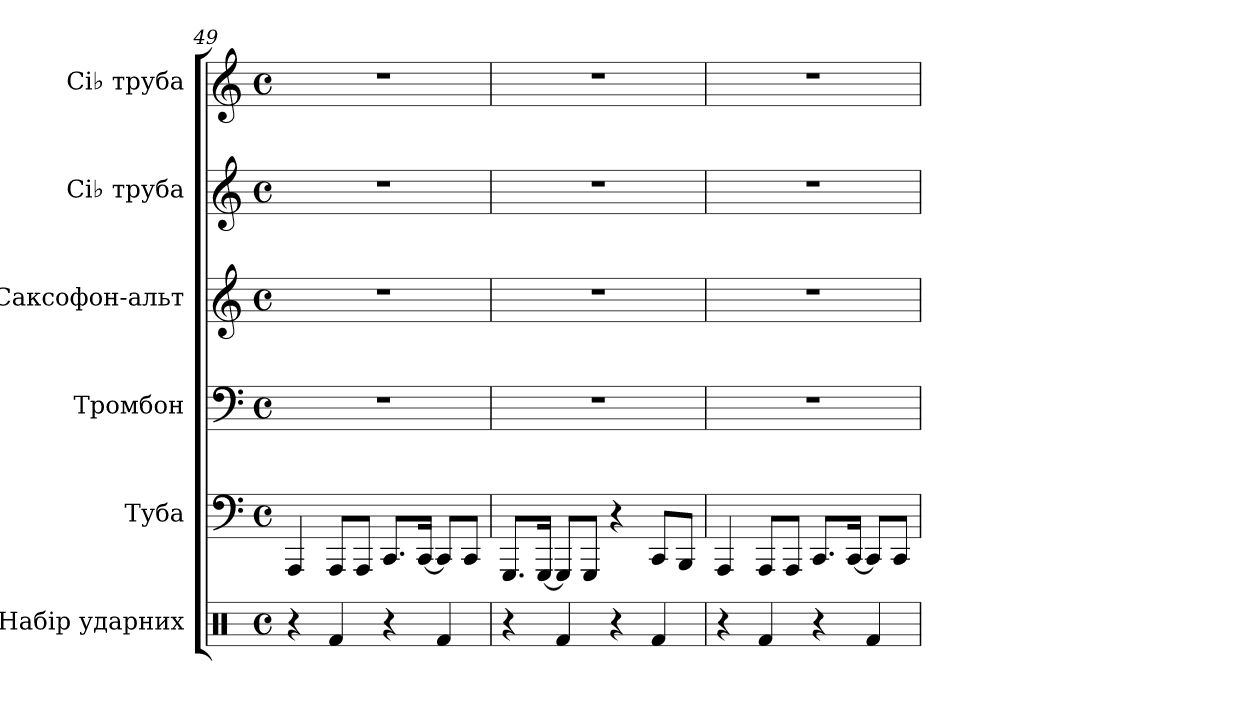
**kern	**kern	**kern	**kern	**kern	**kern
*part6	*part5	*part4	*part3	*part2	*part1
*staff6	*staff5	*staff4	*staff3	*staff2	*staff1
*I"Набір ударних	*I"Туба	*I"Тромбон	*I"Саксофон-альт	*I"Сі♭ труба	*I"Сі♭ труба
*clefX	*clefF4	*clefF4	*clefG2	*clefG2	*clefG2
*	*	*	*ITrd5c9	*ITrd1c2	*ITrd1c2
*k[]	*k[]	*k[]	*k[b-e-a-]	*k[b-e-]	*k[b-e-]
*M4/4	*M4/4	*M4/4	*M4/4	*M4/4	*M4/4
*met(c)	*met(c)	*met(c)	*met(c)	*met(c)	*met(c)
=49	=49	=49	=49	=49	=49
4r	4AAA/	1r	1r	1r	1r
4Rf/	8AAA/L	.	.	.	.
.	8AAA/J	.	.	.	.
4r	8.CC/L	.	.	.	.
.	[16CC/Jk	.	.	.	.
4Rf/	8CC/L]	.	.	.	.
.	8CC/J	.	.	.	.
=50	=50	=50	=50	=50	=50
4r	8.GGG/L	1r	1r	1r	1r
.	[16GGG/Jk	.	.	.	.
4Rf/	8GGG/L]	.	.	.	.
.	8GGG/J	.	.	.	.
4r	4r	.	.	.	.
4Rf/	8CC/L	.	.	.	.
.	8BBB/J	.	.	.	.
!!LO:LB:g=z
=51	=51	=51	=51	=51	=51
4r	4AAA/	1r	1r	1r	1r
4Rf/	8AAA/L	.	.	.	.
.	8AAA/J	.	.	.	.
4r	8.CC/L	.	.	.	.
.	[16CC/Jk	.	.	.	.
4Rf/	8CC/L]	.	.	.	.
.	8CC/J	.	.	.	.
=	=	=	=	=	=
*-	*-	*-	*-	*-	*-
